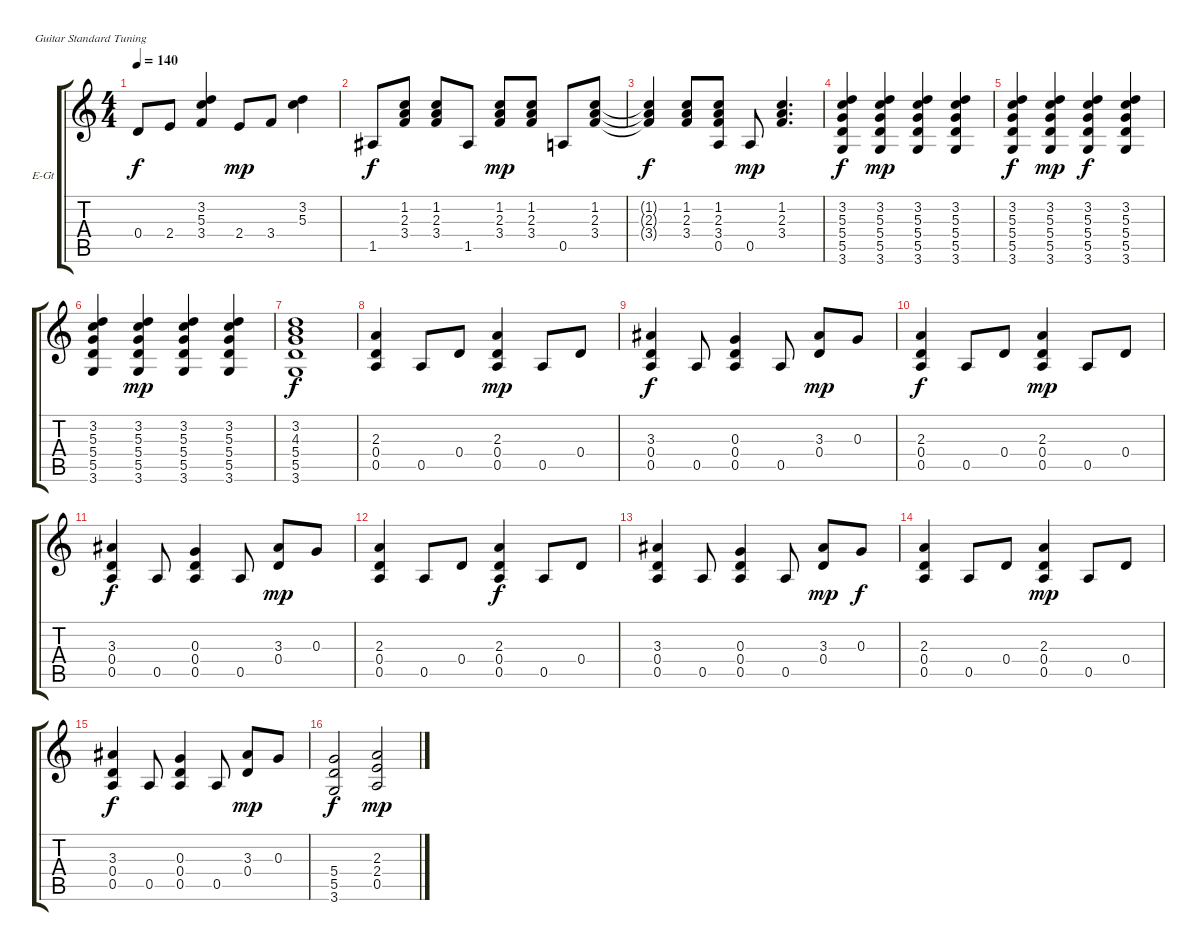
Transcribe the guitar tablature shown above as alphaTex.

\bracketExtendMode groupsimilarinstruments
\firstSystemTrackNameOrientation horizontal
\otherSystemsTrackNameOrientation horizontal
\track ("Гитара 2" "E-Gt") {instrument electricguitarjazz}
\staff {score tabs}
\tuning (E4 B3 G3 D3 A2 E2)
\ts (4 4)
\tempo 140
\clef g2
\ks c
0.4{t}.8{dy f} 2.4.8 (3.2 5.3 3.4).4 2.4.8{dy mp} 3.4.8 (3.2 5.3).4 |
1.5.8{dy f} (1.2 2.3 3.4).8 (1.2 2.3 3.4).8 1.5.8 (1.2 2.3 3.4).8{dy mp} (1.2 2.3 3.4).8 0.5.8 (1.2 2.3 3.4).8 |
(1.2{t} 2.3{t} 3.4{t}).4{dy f} (1.2 2.3 3.4).8 (1.2 2.3 3.4 0.5).8 0.5.8{dy mp} (1.2 2.3 3.4).4{d} |
(3.2 5.3 5.4 5.5 3.6).4{dy f} (3.2 5.3 5.4 5.5 3.6).4{dy mp} (3.2 5.3 5.4 5.5 3.6).4 (3.2 5.3 5.4 5.5 3.6).4 |
(3.2 5.3 5.4 5.5 3.6).4{dy f} (3.2 5.3 5.4 5.5 3.6).4{dy mp} (3.2 5.3 5.4 5.5 3.6).4{dy f} (3.2 5.3 5.4 5.5 3.6).4 |
(3.2 5.3 5.4 5.5 3.6).4 (3.2 5.3 5.4 5.5 3.6).4{dy mp} (3.2 5.3 5.4 5.5 3.6).4 (3.2 5.3 5.4 5.5 3.6).4 |
(3.2 4.3 5.4 5.5 3.6).1{dy f} |
(2.3 0.4 0.5).4 0.5.8 0.4.8 (2.3 0.4 0.5).4{dy mp} 0.5.8 0.4.8 |
(3.3 0.4 0.5).4{dy f} 0.5.8 (0.3 0.4 0.5).4 0.5.8 (3.3 0.4).8{dy mp} 0.3.8 |
(2.3 0.4 0.5).4{dy f} 0.5.8 0.4.8 (2.3 0.4 0.5).4{dy mp} 0.5.8 0.4.8 |
(3.3 0.4 0.5).4{dy f} 0.5.8 (0.3 0.4 0.5).4 0.5.8 (3.3 0.4).8{dy mp} 0.3.8 |
(2.3 0.4 0.5).4 0.5.8 0.4.8 (2.3 0.4 0.5).4{dy f} 0.5.8 0.4.8 |
(3.3 0.4 0.5).4 0.5.8 (0.3 0.4 0.5).4 0.5.8 (3.3 0.4).8{dy mp} 0.3.8{dy f} |
(2.3 0.4 0.5).4 0.5.8 0.4.8 (2.3 0.4 0.5).4{dy mp} 0.5.8 0.4.8 |
(3.3 0.4 0.5).4{dy f} 0.5.8 (0.3 0.4 0.5).4 0.5.8 (3.3 0.4).8{dy mp} 0.3.8 |
(5.4 5.5 3.6).2{dy f} (2.3 2.4 0.5).2{dy mp}
